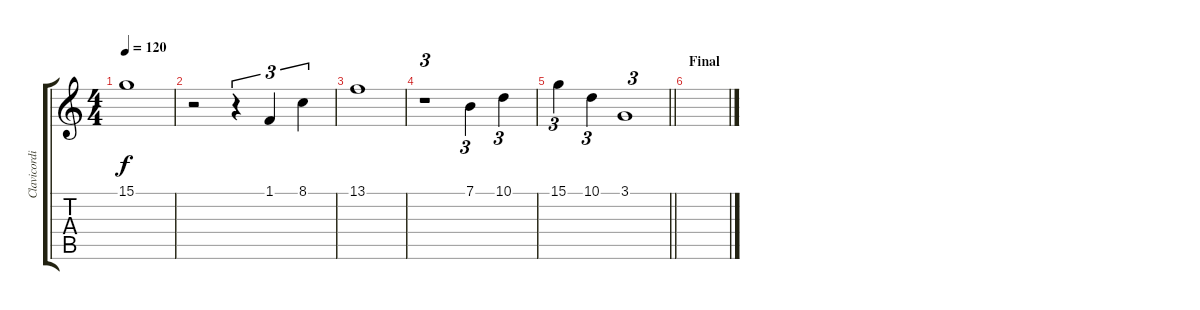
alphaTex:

\track ("Clavicordio" "Clavicordi") {instrument harpsichord}
\staff {score tabs}
\tuning (E4 B3 G3 D3 A2 E2) {hide}
\ts (4 4)
\tempo 120
\clef g2
\ks c
15.1.1{dy f} |
r.2 r.4{tu (3 2)} 1.1.4{tu (3 2)} 8.1.4{tu (3 2)} |
13.1.1 |
r.1{tu (3 2)} 7.1.4{tu (3 2)} 10.1.4{tu (3 2)} |
\barLineRight lightlight
15.1.4{tu (3 2)} 10.1.4{tu (3 2)} 3.1.1{tu (3 2)} |
\section ("" "Final")
